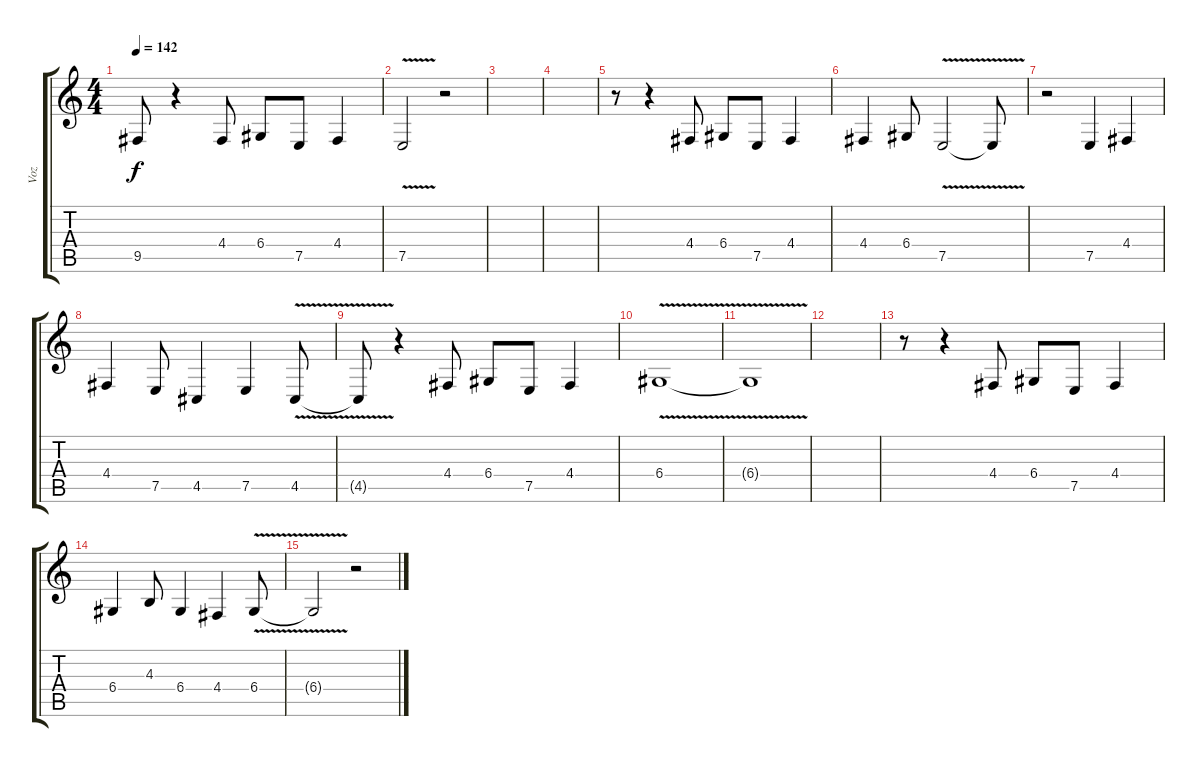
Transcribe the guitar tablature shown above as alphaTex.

\track ("Voz" "Voz") {instrument flute}
\staff {score tabs}
\tuning (E4 B3 G3 D3 A2 E2) {hide}
\ts (4 4)
\tempo 142
\clef g2
\ks c
9.5{t}.8{dy f} r.4 4.4.8 6.4.8 7.5.8 4.4.4 |
7.5{v}.2 r.2 |
|
|
r.8 r.4 4.4.8 6.4.8 7.5.8 4.4.4 |
4.4.4 6.4.8 7.5{v}.2 7.5{t}.8 |
r.2 7.5.4 4.4.4 |
4.4.4 7.5.8 4.5.4 7.5.4 4.5{v}.8 |
4.5{t}.8 r.4 4.4.8 6.4.8 7.5.8 4.4.4 |
6.4{v}.1 |
6.4{t}.1{volume 0} |
|
r.8{volume 15} r.4 4.4.8 6.4.8 7.5.8 4.4.4 |
6.4.4 4.3.8 6.4.4 4.4.4 6.4{v}.8 |
6.4{t}.2 r.2
